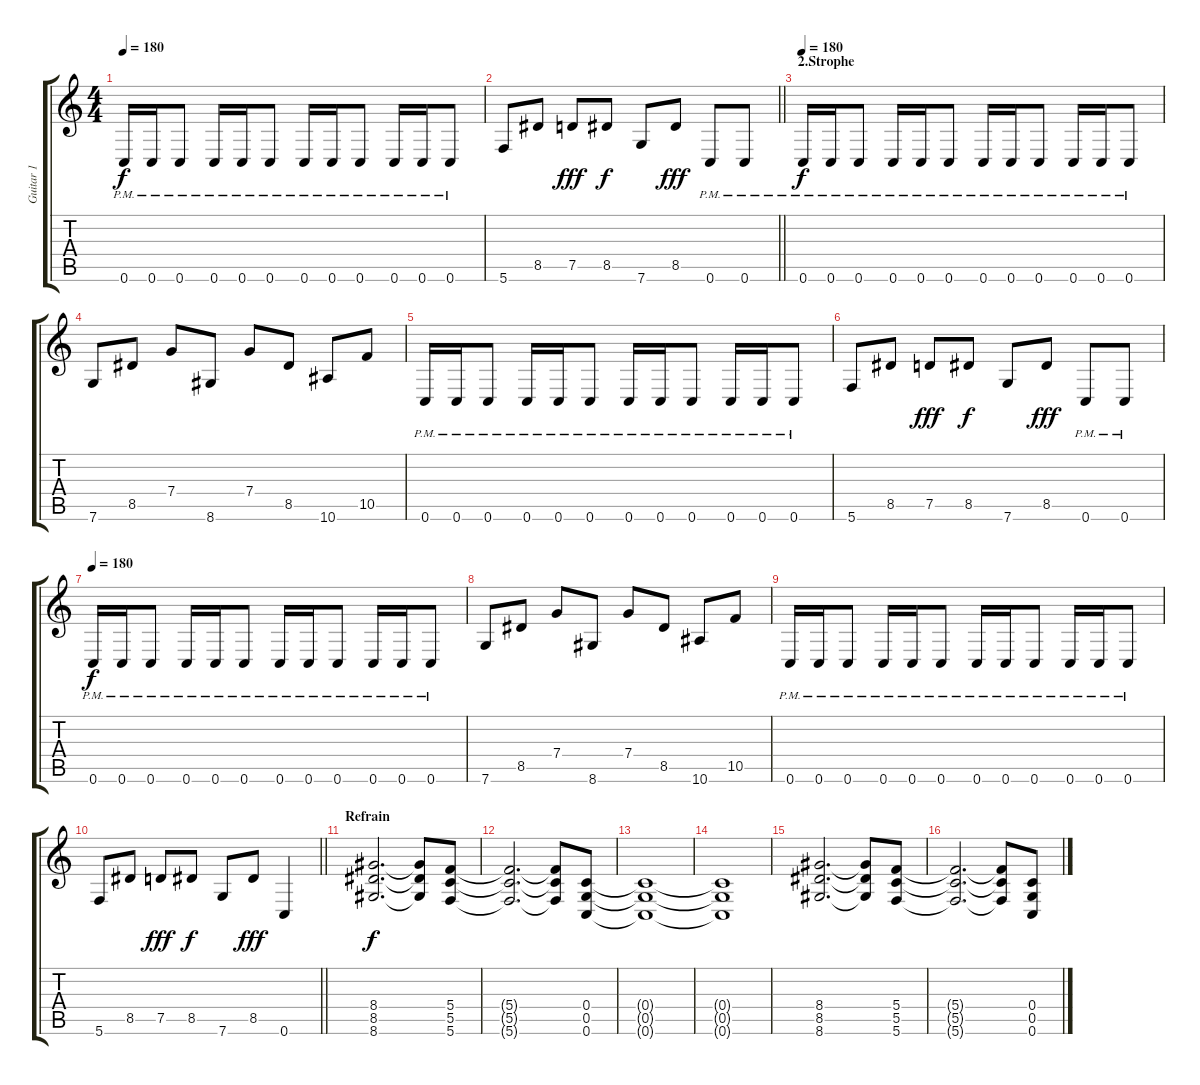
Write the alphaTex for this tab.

\track ("Guitar 1" "Guitar 1") {instrument distortionguitar}
\staff {score tabs}
\tuning (D4 A3 F3 C3 G2 C2) {hide}
\ts (4 4)
\tempo 180
\clef g2
\ks c
0.6{pm}.16{dy f} 0.6{pm}.16 0.6{pm}.8 0.6{pm}.16 0.6{pm}.16 0.6{pm}.8 0.6{pm}.16 0.6{pm}.16 0.6{pm}.8 0.6{pm}.16 0.6{pm}.16 0.6{pm}.8 |
\barLineRight lightlight
5.6.8 8.5.8 7.5.8{dy fff} 8.5.8{dy f} 7.6.8 8.5.8{dy fff} 0.6{pm}.8 0.6{pm}.8 |
\section ("" "2.Strophe")
\tempo 180
0.6{pm}.16{dy f} 0.6{pm}.16 0.6{pm}.8 0.6{pm}.16 0.6{pm}.16 0.6{pm}.8 0.6{pm}.16 0.6{pm}.16 0.6{pm}.8 0.6{pm}.16 0.6{pm}.16 0.6{pm}.8 |
7.6.8 8.5.8 7.4.8 8.6.8 7.4.8 8.5.8 10.6.8 10.5.8 |
0.6{pm}.16 0.6{pm}.16 0.6{pm}.8 0.6{pm}.16 0.6{pm}.16 0.6{pm}.8 0.6{pm}.16 0.6{pm}.16 0.6{pm}.8 0.6{pm}.16 0.6{pm}.16 0.6{pm}.8 |
5.6.8 8.5.8 7.5.8{dy fff} 8.5.8{dy f} 7.6.8 8.5.8{dy fff} 0.6{pm}.8 0.6{pm}.8 |
\tempo 180
0.6{pm}.16{dy f} 0.6{pm}.16 0.6{pm}.8 0.6{pm}.16 0.6{pm}.16 0.6{pm}.8 0.6{pm}.16 0.6{pm}.16 0.6{pm}.8 0.6{pm}.16 0.6{pm}.16 0.6{pm}.8 |
7.6.8 8.5.8 7.4.8 8.6.8 7.4.8 8.5.8 10.6.8 10.5.8 |
0.6{pm}.16 0.6{pm}.16 0.6{pm}.8 0.6{pm}.16 0.6{pm}.16 0.6{pm}.8 0.6{pm}.16 0.6{pm}.16 0.6{pm}.8 0.6{pm}.16 0.6{pm}.16 0.6{pm}.8 |
\barLineRight lightlight
5.6.8 8.5.8 7.5.8{dy fff} 8.5.8{dy f} 7.6.8 8.5.8{dy fff} 0.6.4 |
\section ("" "Refrain")
(8.4 8.5 8.6).2{d dy f} (8.4{t} 8.5{t} 8.6{t}).8 (5.4 5.5 5.6).8 |
(5.4{t} 5.5{t} 5.6{t}).2{d} (5.4{t} 5.5{t} 5.6{t}).8 (0.4 0.5 0.6).8 |
(0.4{t} 0.5{t} 0.6{t}).1 |
(0.4{t} 0.5{t} 0.6{t}).1 |
(8.4 8.5 8.6).2{d} (8.4{t} 8.5{t} 8.6{t}).8 (5.4 5.5 5.6).8 |
(5.4{t} 5.5{t} 5.6{t}).2{d} (5.4{t} 5.5{t} 5.6{t}).8 (0.4 0.5 0.6).8
